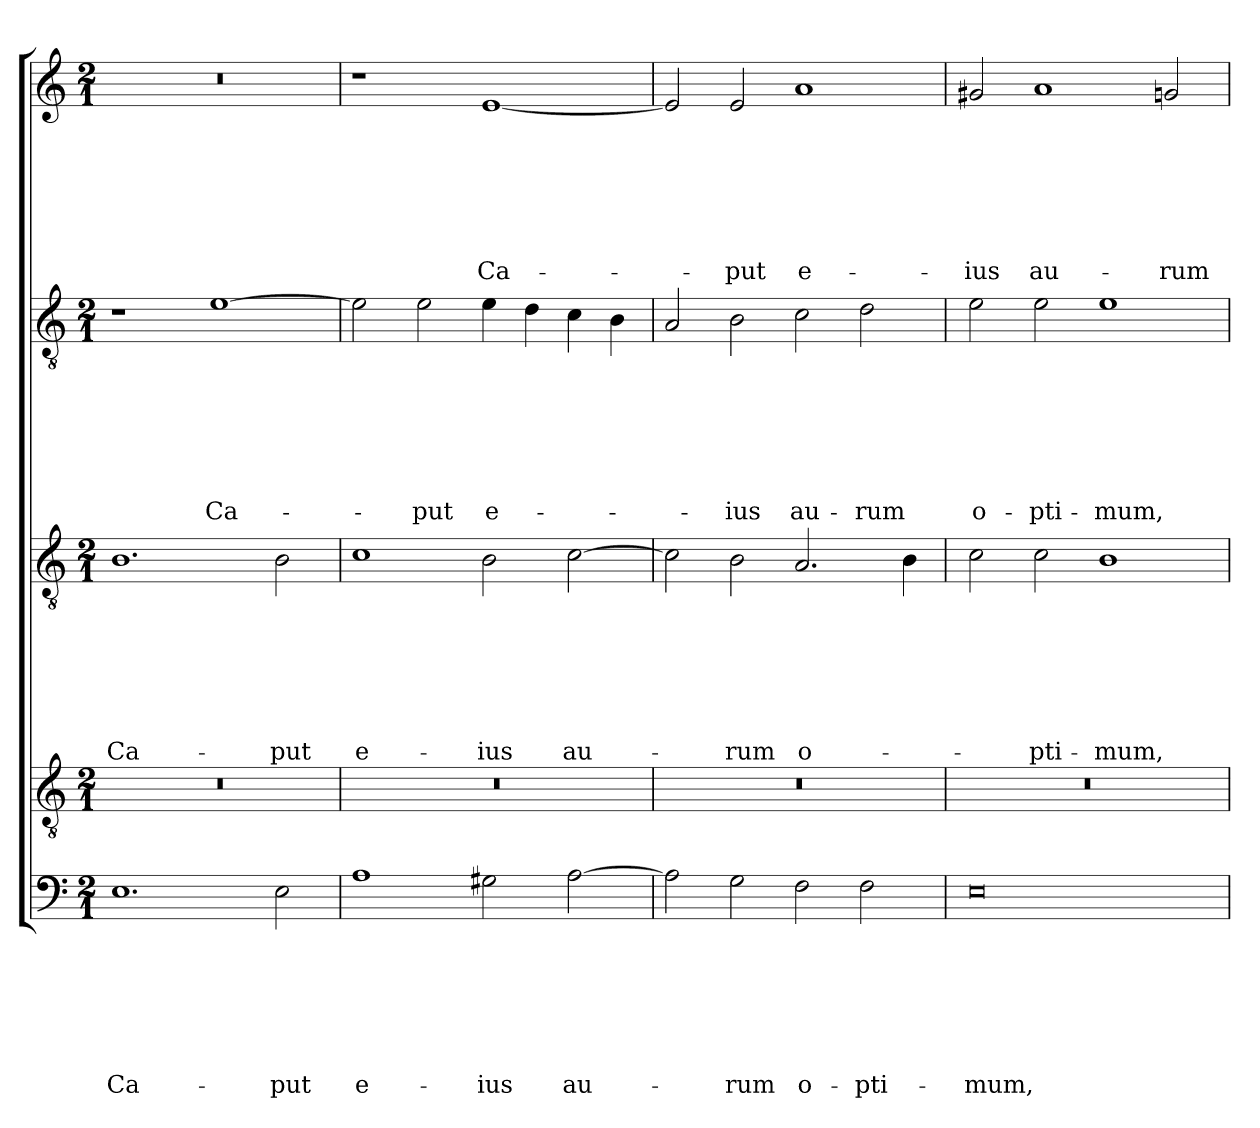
**kern	**text	**text	**text	**text	**text	**text	**text	**kern	**kern	**text	**text	**text	**text	**text	**text	**text	**kern	**text	**text	**text	**text	**text	**text	**text	**kern	**text	**text	**text	**text	**text	**text	**text
*part5	*part5	*part5	*part5	*part5	*part5	*part5	*part5	*part4	*part3	*part3	*part3	*part3	*part3	*part3	*part3	*part3	*part2	*part2	*part2	*part2	*part2	*part2	*part2	*part2	*part1	*part1	*part1	*part1	*part1	*part1	*part1	*part1
*staff5	*staff5	*staff5	*staff5	*staff5	*staff5	*staff5	*staff5	*staff4	*staff3	*staff3	*staff3	*staff3	*staff3	*staff3	*staff3	*staff3	*staff2	*staff2	*staff2	*staff2	*staff2	*staff2	*staff2	*staff2	*staff1	*staff1	*staff1	*staff1	*staff1	*staff1	*staff1	*staff1
*clefF4	*	*	*	*	*	*	*	*clefGv2	*clefGv2	*	*	*	*	*	*	*	*clefGv2	*	*	*	*	*	*	*	*clefG2	*	*	*	*	*	*	*
*k[]	*	*	*	*	*	*	*	*k[]	*k[]	*	*	*	*	*	*	*	*k[]	*	*	*	*	*	*	*	*k[]	*	*	*	*	*	*	*
*C:	*	*	*	*	*	*	*	*C:	*C:	*	*	*	*	*	*	*	*C:	*	*	*	*	*	*	*	*C:	*	*	*	*	*	*	*
*M2/1	*	*	*	*	*	*	*	*M2/1	*M2/1	*	*	*	*	*	*	*	*M2/1	*	*	*	*	*	*	*	*M2/1	*	*	*	*	*	*	*
=1	=1	=1	=1	=1	=1	=1	=1	=1	=1	=1	=1	=1	=1	=1	=1	=1	=1	=1	=1	=1	=1	=1	=1	=1	=1	=1	=1	=1	=1	=1	=1	=1
!	!	!	!	!	!	!	!LO:LY:b	!	!	!	!	!	!	!	!	!LO:LY:b	!	!	!	!	!	!	!	!	!	!	!	!	!	!	!	!
1.E	.	.	.	.	.	.	Ca-	0r	1.B	.	.	.	.	.	.	Ca-	1r	.	.	.	.	.	.	.	0r	.	.	.	.	.	.	.
!	!	!	!	!	!	!	!	!	!	!	!	!	!	!	!	!	!	!	!	!	!	!	!	!LO:LY:b	!	!	!	!	!	!	!	!
.	.	.	.	.	.	.	.	.	.	.	.	.	.	.	.	.	[1e	.	.	.	.	.	.	Ca-	.	.	.	.	.	.	.	.
!	!	!	!	!	!	!	!LO:LY:b	!	!	!	!	!	!	!	!	!LO:LY:b	!	!	!	!	!	!	!	!	!	!	!	!	!	!	!	!
2E\	.	.	.	.	.	.	-put	.	2B\	.	.	.	.	.	.	-put	.	.	.	.	.	.	.	.	.	.	.	.	.	.	.	.
=2	=2	=2	=2	=2	=2	=2	=2	=2	=2	=2	=2	=2	=2	=2	=2	=2	=2	=2	=2	=2	=2	=2	=2	=2	=2	=2	=2	=2	=2	=2	=2	=2
!	!	!	!	!	!	!	!LO:LY:b	!	!	!	!	!	!	!	!	!LO:LY:b	!	!	!	!	!	!	!	!	!	!	!	!	!	!	!	!
1A	.	.	.	.	.	.	e-	0r	1c	.	.	.	.	.	.	e-	2e\]	.	.	.	.	.	.	.	1r	.	.	.	.	.	.	.
!	!	!	!	!	!	!	!	!	!	!	!	!	!	!	!	!	!	!	!	!	!	!	!	!LO:LY:b	!	!	!	!	!	!	!	!
.	.	.	.	.	.	.	.	.	.	.	.	.	.	.	.	.	2e\	.	.	.	.	.	.	-put	.	.	.	.	.	.	.	.
!	!	!	!	!	!	!	!LO:LY:b	!	!	!	!	!	!	!	!	!LO:LY:b	!	!	!	!	!	!	!	!LO:LY:b	!	!	!	!	!	!	!	!LO:LY:b
2G#X\	.	.	.	.	.	.	-ius	.	2B\	.	.	.	.	.	.	-ius	4e\	.	.	.	.	.	.	e-	[1e	.	.	.	.	.	.	Ca-
.	.	.	.	.	.	.	.	.	.	.	.	.	.	.	.	.	4d\	.	.	.	.	.	.	.	.	.	.	.	.	.	.	.
!	!	!	!	!	!	!	!LO:LY:b	!	!	!	!	!	!	!	!	!LO:LY:b	!	!	!	!	!	!	!	!	!	!	!	!	!	!	!	!
[2A\	.	.	.	.	.	.	au-	.	[2c\	.	.	.	.	.	.	au-	4c\	.	.	.	.	.	.	.	.	.	.	.	.	.	.	.
.	.	.	.	.	.	.	.	.	.	.	.	.	.	.	.	.	4B\	.	.	.	.	.	.	.	.	.	.	.	.	.	.	.
=3	=3	=3	=3	=3	=3	=3	=3	=3	=3	=3	=3	=3	=3	=3	=3	=3	=3	=3	=3	=3	=3	=3	=3	=3	=3	=3	=3	=3	=3	=3	=3	=3
2A\]	.	.	.	.	.	.	.	0r	2c\]	.	.	.	.	.	.	.	2A/	.	.	.	.	.	.	.	2e/]	.	.	.	.	.	.	.
!	!	!	!	!	!	!	!LO:LY:b	!	!	!	!	!	!	!	!	!LO:LY:b	!	!	!	!	!	!	!	!LO:LY:b	!	!	!	!	!	!	!	!LO:LY:b
2G\	.	.	.	.	.	.	-rum	.	2B\	.	.	.	.	.	.	-rum	2B\	.	.	.	.	.	.	-ius	2e/	.	.	.	.	.	.	-put
!	!	!	!	!	!	!	!LO:LY:b	!	!	!	!	!	!	!	!	!LO:LY:b	!	!	!	!	!	!	!	!LO:LY:b	!	!	!	!	!	!	!	!LO:LY:b
2F\	.	.	.	.	.	.	o-	.	2.A/	.	.	.	.	.	.	o-	2c\	.	.	.	.	.	.	au-	1a	.	.	.	.	.	.	e-
!	!	!	!	!	!	!	!LO:LY:b	!	!	!	!	!	!	!	!	!	!	!	!	!	!	!	!	!LO:LY:b	!	!	!	!	!	!	!	!
2F\	.	.	.	.	.	.	-pti-	.	.	.	.	.	.	.	.	.	2d\	.	.	.	.	.	.	-rum	.	.	.	.	.	.	.	.
.	.	.	.	.	.	.	.	.	4B\	.	.	.	.	.	.	.	.	.	.	.	.	.	.	.	.	.	.	.	.	.	.	.
=4	=4	=4	=4	=4	=4	=4	=4	=4	=4	=4	=4	=4	=4	=4	=4	=4	=4	=4	=4	=4	=4	=4	=4	=4	=4	=4	=4	=4	=4	=4	=4	=4
!	!	!	!	!	!	!	!LO:LY:b	!	!	!	!	!	!	!	!	!	!	!	!	!	!	!	!	!LO:LY:b	!	!	!	!	!	!	!	!LO:LY:b
0E	.	.	.	.	.	.	-mum,	0r	2c\	.	.	.	.	.	.	.	2e\	.	.	.	.	.	.	o-	2g#/	.	.	.	.	.	.	-ius
!	!	!	!	!	!	!	!	!	!	!	!	!	!	!	!	!LO:LY:b	!	!	!	!	!	!	!	!LO:LY:b	!	!	!	!	!	!	!	!LO:LY:b
.	.	.	.	.	.	.	.	.	2c\	.	.	.	.	.	.	-pti-	2e\	.	.	.	.	.	.	-pti-	1a	.	.	.	.	.	.	au-
!	!	!	!	!	!	!	!	!	!	!	!	!	!	!	!	!LO:LY:b	!	!	!	!	!	!	!	!LO:LY:b	!	!	!	!	!	!	!	!
.	.	.	.	.	.	.	.	.	1B	.	.	.	.	.	.	-mum,	1e	.	.	.	.	.	.	-mum,	.	.	.	.	.	.	.	.
!	!	!	!	!	!	!	!	!	!	!	!	!	!	!	!	!	!	!	!	!	!	!	!	!	!	!	!	!	!	!	!	!LO:LY:b
.	.	.	.	.	.	.	.	.	.	.	.	.	.	.	.	.	.	.	.	.	.	.	.	.	2g/	.	.	.	.	.	.	-rum
=	=	=	=	=	=	=	=	=	=	=	=	=	=	=	=	=	=	=	=	=	=	=	=	=	=	=	=	=	=	=	=	=
*-	*-	*-	*-	*-	*-	*-	*-	*-	*-	*-	*-	*-	*-	*-	*-	*-	*-	*-	*-	*-	*-	*-	*-	*-	*-	*-	*-	*-	*-	*-	*-	*-
